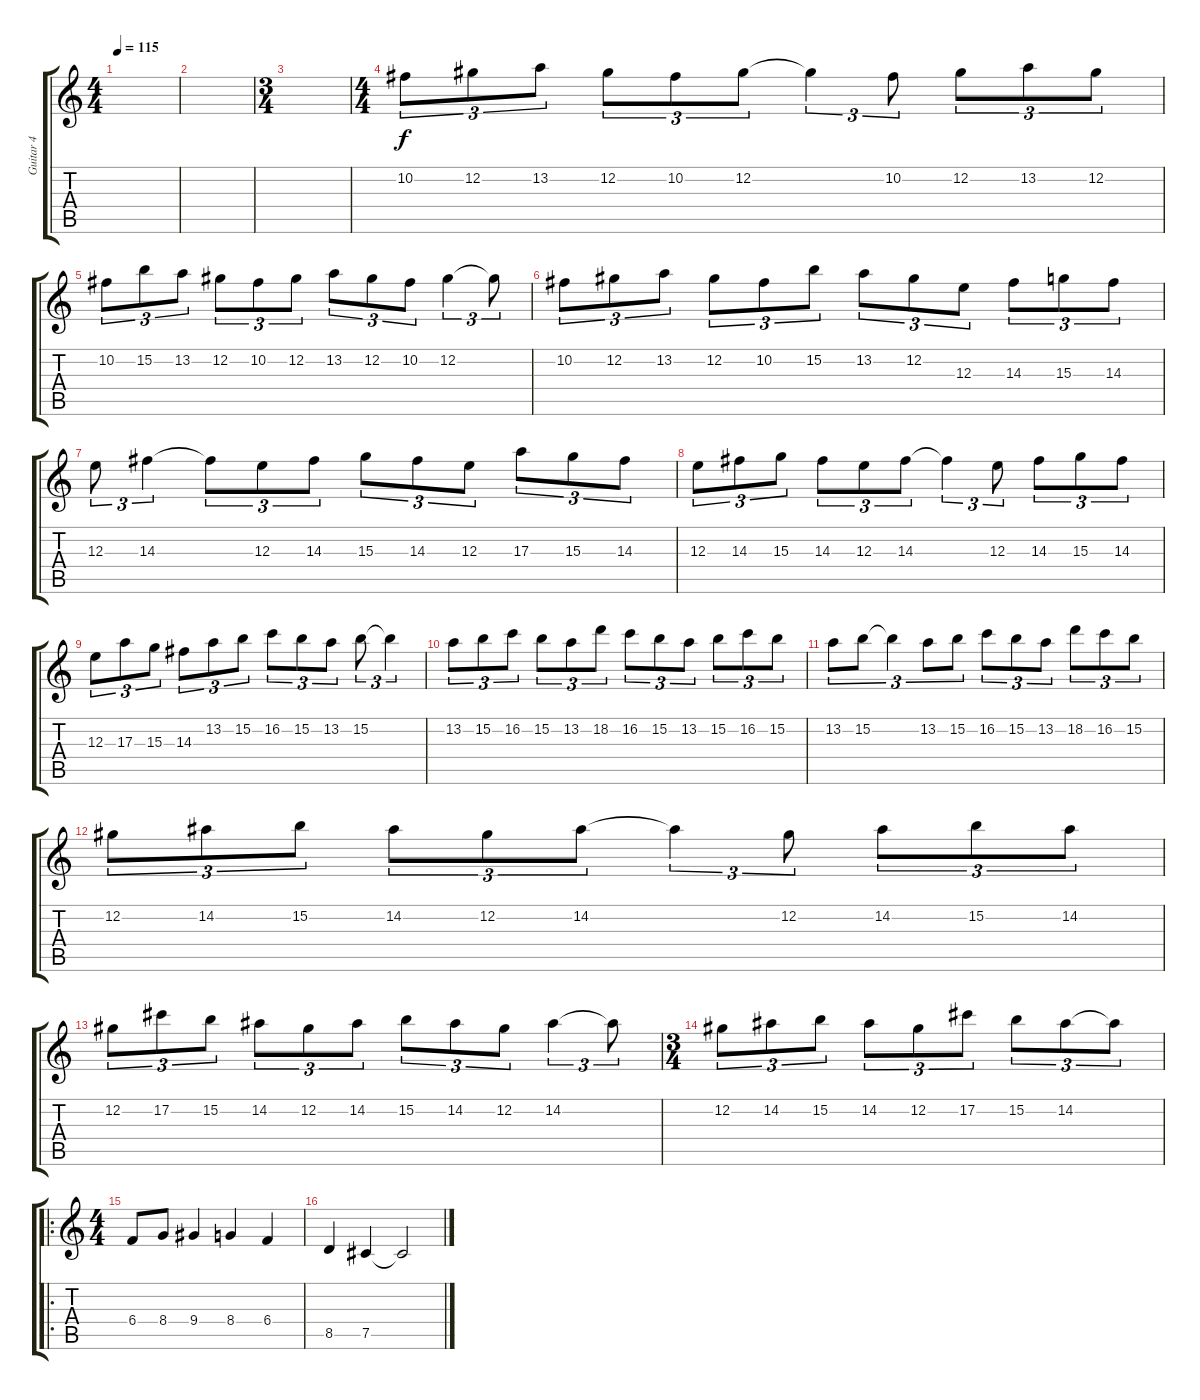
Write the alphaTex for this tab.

\track ("Guitar 4 " "Guitar 4 ") {instrument distortionguitar}
\staff {score tabs}
\tuning (Db4 Ab3 E3 B2 Gb2 Db2) {hide}
\ts (4 4)
\tempo 115
\clef g2
\ks c
|
|
\ts (3 4)
|
\ts (4 4)
10.2.8{tu (3 2)} 12.2.8{tu (3 2)} 13.2.8{tu (3 2)} 12.2.8{tu (3 2)} 10.2.8{tu (3 2)} 12.2.8{tu (3 2)} 12.2{t}.4{tu (3 2)} 10.2.8{tu (3 2)} 12.2.8{tu (3 2)} 13.2.8{tu (3 2)} 12.2.8{tu (3 2)} |
10.2.8{tu (3 2)} 15.2.8{tu (3 2)} 13.2.8{tu (3 2)} 12.2.8{tu (3 2)} 10.2.8{tu (3 2)} 12.2.8{tu (3 2)} 13.2.8{tu (3 2)} 12.2.8{tu (3 2)} 10.2.8{tu (3 2)} 12.2.4{tu (3 2)} 12.2{t}.8{tu (3 2)} |
10.2.8{tu (3 2)} 12.2.8{tu (3 2)} 13.2.8{tu (3 2)} 12.2.8{tu (3 2)} 10.2.8{tu (3 2)} 15.2.8{tu (3 2)} 13.2.8{tu (3 2)} 12.2.8{tu (3 2)} 12.3.8{tu (3 2)} 14.3.8{tu (3 2)} 15.3.8{tu (3 2)} 14.3.8{tu (3 2)} |
12.3.8{tu (3 2)} 14.3.4{tu (3 2)} 14.3{t}.8{tu (3 2)} 12.3.8{tu (3 2)} 14.3.8{tu (3 2)} 15.3.8{tu (3 2)} 14.3.8{tu (3 2)} 12.3.8{tu (3 2)} 17.3.8{tu (3 2)} 15.3.8{tu (3 2)} 14.3.8{tu (3 2)} |
12.3.8{tu (3 2)} 14.3.8{tu (3 2)} 15.3.8{tu (3 2)} 14.3.8{tu (3 2)} 12.3.8{tu (3 2)} 14.3.8{tu (3 2)} 14.3{t}.4{tu (3 2)} 12.3.8{tu (3 2)} 14.3.8{tu (3 2)} 15.3.8{tu (3 2)} 14.3.8{tu (3 2)} |
12.3.8{tu (3 2)} 17.3.8{tu (3 2)} 15.3.8{tu (3 2)} 14.3.8{tu (3 2)} 13.2.8{tu (3 2)} 15.2.8{tu (3 2)} 16.2.8{tu (3 2)} 15.2.8{tu (3 2)} 13.2.8{tu (3 2)} 15.2.8{tu (3 2)} 15.2{t}.4{tu (3 2)} |
13.2.8{tu (3 2)} 15.2.8{tu (3 2)} 16.2.8{tu (3 2)} 15.2.8{tu (3 2)} 13.2.8{tu (3 2)} 18.2.8{tu (3 2)} 16.2.8{tu (3 2)} 15.2.8{tu (3 2)} 13.2.8{tu (3 2)} 15.2.8{tu (3 2)} 16.2.8{tu (3 2)} 15.2.8{tu (3 2)} |
13.2.8{tu (3 2)} 15.2.8{tu (3 2)} 15.2{t}.4{tu (3 2)} 13.2.8{tu (3 2)} 15.2.8{tu (3 2)} 16.2.8{tu (3 2)} 15.2.8{tu (3 2)} 13.2.8{tu (3 2)} 18.2.8{tu (3 2)} 16.2.8{tu (3 2)} 15.2.8{tu (3 2)} |
12.2.8{tu (3 2)} 14.2.8{tu (3 2)} 15.2.8{tu (3 2)} 14.2.8{tu (3 2)} 12.2.8{tu (3 2)} 14.2.8{tu (3 2)} 14.2{t}.4{tu (3 2)} 12.2.8{tu (3 2)} 14.2.8{tu (3 2)} 15.2.8{tu (3 2)} 14.2.8{tu (3 2)} |
12.2.8{tu (3 2)} 17.2.8{tu (3 2)} 15.2.8{tu (3 2)} 14.2.8{tu (3 2)} 12.2.8{tu (3 2)} 14.2.8{tu (3 2)} 15.2.8{tu (3 2)} 14.2.8{tu (3 2)} 12.2.8{tu (3 2)} 14.2.4{tu (3 2)} 14.2{t}.8{tu (3 2)} |
\ts (3 4)
12.2.8{tu (3 2)} 14.2.8{tu (3 2)} 15.2.8{tu (3 2)} 14.2.8{tu (3 2)} 12.2.8{tu (3 2)} 17.2.8{tu (3 2)} 15.2.8{tu (3 2)} 14.2.8{tu (3 2)} 14.2{t}.8{tu (3 2)} |
\ro
\ts (4 4)
6.4.8 8.4.8 9.4.4 8.4.4 6.4.4 |
8.5.4 7.5.4 7.5{t}.2
